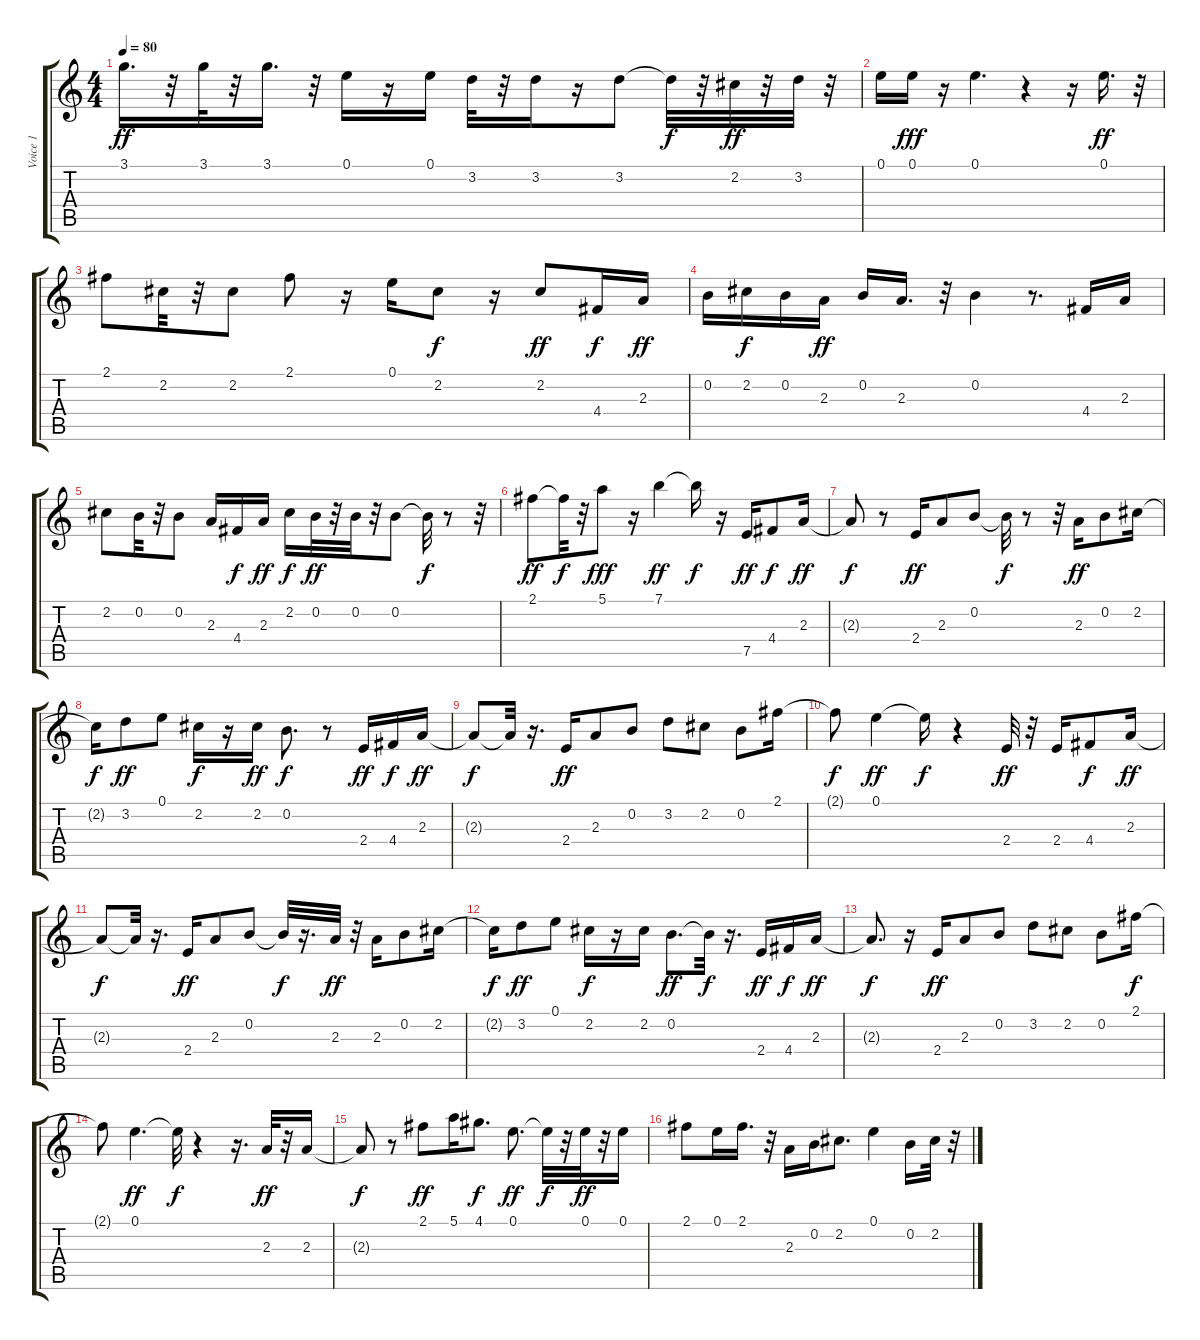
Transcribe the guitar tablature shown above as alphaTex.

\track ("Voice 1" "Voice 1") {instrument electricguitarjazz}
\staff {score tabs}
\tuning (E4 B3 G3 D3 A2 E2) {hide}
\ts (4 4)
\tempo 80
\clef g2
\ks c
3.1.16{d dy ff} r.32 3.1.32 r.32 3.1.16{d} r.32 0.1.16 r.16 0.1.16 3.2.32 r.32 3.2.16 r.16 3.2.8 3.2{t}.32{dy f} r.32 2.2.32{dy ff} r.32 3.2.32 r.32 |
0.1.16 0.1.16{dy fff} r.16 0.1.4{d} r.4 r.16 0.1.16{d dy ff} r.32 |
2.1.8 2.2.32 r.32 2.2.8 2.1.8 r.16 0.1.16 2.2.8{dy f} r.16 2.2.8{dy ff} 4.4.16{dy f} 2.3.16{dy ff} |
0.2.16 2.2.16{dy f} 0.2.16 2.3.16{dy ff} 0.2.16 2.3.16{d} r.32 0.2.4 r.8{d} 4.4.16 2.3.16 |
2.2.8 0.2.32 r.32 0.2.8 2.3.16 4.4.16{dy f} 2.3.16{dy ff} 2.2.16{dy f} 0.2.32{dy ff} r.32 0.2.32 r.32 0.2.8 0.2{t}.32{dy f} r.8 r.32 |
2.1.8{dy ff} 2.1{t}.32{dy f} r.32 5.1.8{dy fff} r.16 7.1.4{dy ff} 7.1{t}.16{dy f} r.16 7.5.16{dy ff} 4.4.8{dy f} 2.3.16{dy ff} |
2.3{t}.8{dy f} r.8 2.4.16{dy ff} 2.3.8 0.2.8 0.2{t}.32{dy f} r.8 r.32 2.3.16{dy ff} 0.2.8 2.2.16 |
2.2{t}.16{dy f} 3.2.8{dy ff} 0.1.8 2.2.16{dy f} r.16 2.2.16{dy ff} 0.2.8{d dy f} r.8 2.4.16{dy ff} 4.4.16{dy f} 2.3.16{dy ff} |
2.3{t}.8{dy f} 2.3{t}.32 r.16{d} 2.4.16{dy ff} 2.3.8 0.2.8 3.2.8 2.2.8 0.2.8 2.1.16 |
2.1{t}.8{dy f} 0.1.4{dy ff} 0.1{t}.16{dy f} r.4 2.4.32{dy ff} r.32 2.4.16 4.4.8{dy f} 2.3.16{dy ff} |
2.3{t}.8{dy f} 2.3{t}.32 r.16{d} 2.4.16{dy ff} 2.3.8 0.2.8 0.2{t}.32{dy f} r.16{d} 2.3.32{dy ff} r.32 2.3.16 0.2.8 2.2.16 |
2.2{t}.16{dy f} 3.2.8{dy ff} 0.1.8 2.2.16{dy f} r.16 2.2.16 0.2.8{d dy ff} 0.2{t}.32{dy f} r.16{d} 2.4.16{dy ff} 4.4.16{dy f} 2.3.16{dy ff} |
2.3{t}.8{d dy f} r.16 2.4.16{dy ff} 2.3.8 0.2.8 3.2.8 2.2.8 0.2.8 2.1.16{dy f} |
2.1{t}.8 0.1.4{d dy ff} 0.1{t}.32{dy f} r.4 r.16{d} 2.3.32{dy ff} r.32 2.3.16 |
2.3{t}.8{dy f} r.8 2.1.8{dy ff} 5.1.16 4.1.8{d dy f} 0.1.8{d dy ff} 0.1{t}.32{dy f} r.32 0.1.32{dy ff} r.32 0.1.16 |
2.1.8 0.1.16 2.1.16{d} r.32 2.3.16 0.2.16 2.2.8{d} 0.1.4 0.2.16 2.2.32 r.32
